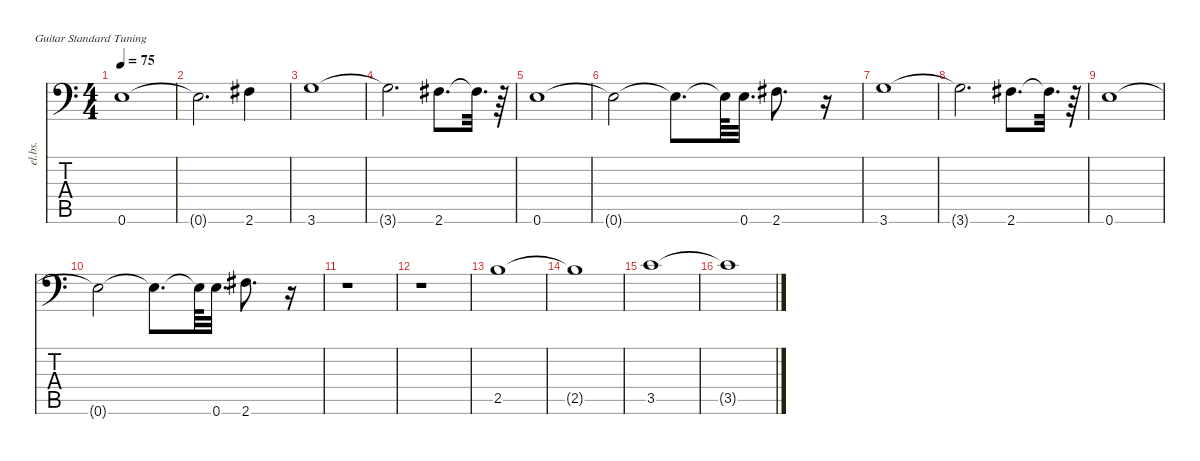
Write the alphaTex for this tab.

\defaultSystemsLayout 4
\hideDynamics
\bracketExtendMode nobrackets
\otherSystemsTrackNameOrientation horizontal
\track ("Bass" "el.bs.") {instrument electricbassfinger}
\staff {score tabs}
\tuning (E4 B3 G3 D3 A2 E2)
\ts (4 4)
\tempo 75
\clef f4
\ks c
0.6.1{dy f} |
0.6{t}.2{d} 2.6{acc #}.4 |
3.6.1 |
3.6{t}.2{d} 2.6{acc #}.8{d} 2.6{t acc #}.32{d} r.64 |
0.6.1 |
0.6{t}.2 0.6{t}.8{d} 0.6{t}.64 0.6.32{d} 2.6{acc #}.8{d} r.16 |
3.6.1 |
3.6{t}.2{d} 2.6{acc #}.8{d} 2.6{t acc #}.32{d} r.64 |
0.6.1 |
0.6{t}.2 0.6{t}.8{d} 0.6{t}.64 0.6.32{d} 2.6{acc #}.8{d} r.16 |
r.1 |
r.1 |
2.5.1 |
2.5{t}.1 |
3.5.1 |
3.5{t}.1
